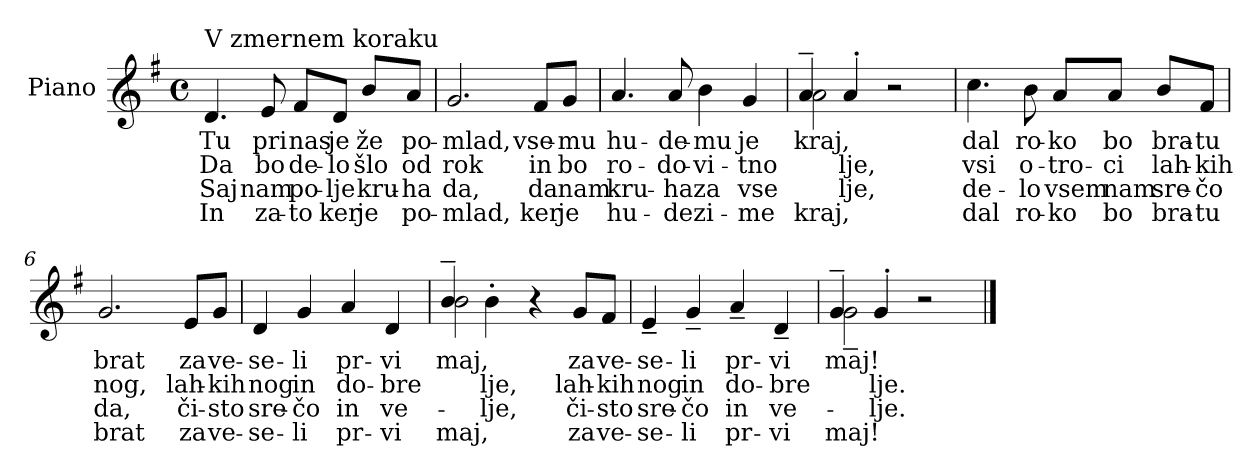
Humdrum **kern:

**kern	**text	**text	**text	**text
*part1	*part1	*part1	*part1	*part1
*staff1	*staff1	*staff1	*staff1	*staff1
*I"Piano	*	*	*	*
*I'Pno.	*	*	*	*
*clefG2	*	*	*	*
*k[f#]	*	*	*	*
*M4/4	*	*	*	*
*met(c)	*	*	*	*
=1	=1	=1	=1	=1
!LO:TX:t=V zmernem koraku	!	!	!	!
!	!LO:LY:b	!LO:LY:b	!LO:LY:b	!LO:LY:b
4.d/	Tu	Da	Saj	In
!	!LO:LY:b	!LO:LY:b	!LO:LY:b	!LO:LY:b
8e/	pri	bo	nam	za-
!	!LO:LY:b	!LO:LY:b	!LO:LY:b	!LO:LY:b
8f#/L	nas	de-	po-	-to
!	!LO:LY:b	!LO:LY:b	!LO:LY:b	!LO:LY:b
8d/J	je	-lo	-lje	ker
!	!LO:LY:b	!LO:LY:b	!LO:LY:b	!LO:LY:b
8b/L	že	šlo	kru-	je
!	!LO:LY:b	!LO:LY:b	!LO:LY:b	!LO:LY:b
8a/J	po-	od	-ha	po-
=2	=2	=2	=2	=2
!	!LO:LY:b	!LO:LY:b	!LO:LY:b	!LO:LY:b
2.g/	-mlad,	rok	da,	-mlad,
!	!LO:LY:b	!LO:LY:b	!LO:LY:b	!LO:LY:b
8f#/L	vse-	in	da	ker
!	!LO:LY:b	!LO:LY:b	!LO:LY:b	!LO:LY:b
8g/J	-mu	bo	nam	je
=3	=3	=3	=3	=3
!	!LO:LY:b	!LO:LY:b	!LO:LY:b	!LO:LY:b
4.a/	hu-	ro-	kru-	hu-
!	!LO:LY:b	!LO:LY:b	!LO:LY:b	!LO:LY:b
8a/	-de-	-do-	-ha	-de
!	!LO:LY:b	!LO:LY:b	!LO:LY:b	!LO:LY:b
4b\	-mu	-vi-	za	zi-
!	!LO:LY:b	!LO:LY:b	!LO:LY:b	!LO:LY:b
4g/	je	-tno	vse	-me
=4	=4	=4	=4	=4
!	!	!LO:LY:b	!LO:LY:b	!
*^	*	*	*	*
!	!	!LO:LY:b	!	!	!LO:LY:b
4a~/	2a\	kraj,	.	.	kraj,
!	!	!	!LO:LY:b	!LO:LY:b	!
4a'/	.	.	-lje,	-lje,	.
2r	2ryy	.	.	.	.
!!LO:LB:g=z	!!
=5	=5	=5	=5	=5	=5
!	!	!LO:LY:b	!LO:LY:b	!LO:LY:b	!LO:LY:b
*v	*v	*	*	*	*
4.cc\	dal	vsi	de-	dal
!	!LO:LY:b	!LO:LY:b	!LO:LY:b	!LO:LY:b
8b\	ro-	o-	-lo	ro-
!	!LO:LY:b	!LO:LY:b	!LO:LY:b	!LO:LY:b
8a/L	-ko	-tro-	vsem	-ko
!	!LO:LY:b	!LO:LY:b	!LO:LY:b	!LO:LY:b
8a/J	bo	-ci	nam	bo
!	!LO:LY:b	!LO:LY:b	!LO:LY:b	!LO:LY:b
8b/L	bra-	lah-	sre-	bra-
!	!LO:LY:b	!LO:LY:b	!LO:LY:b	!LO:LY:b
8f#/J	-tu	-kih	-čo	-tu
=6	=6	=6	=6	=6
!	!LO:LY:b	!LO:LY:b	!LO:LY:b	!LO:LY:b
2.g/	brat	nog,	da,	brat
!	!LO:LY:b	!LO:LY:b	!LO:LY:b	!LO:LY:b
8e/L	za	lah-	či-	za
!	!LO:LY:b	!LO:LY:b	!LO:LY:b	!LO:LY:b
8g/J	ve-	-kih	-sto	ve-
=7	=7	=7	=7	=7
!	!LO:LY:b	!LO:LY:b	!LO:LY:b	!LO:LY:b
4d/	-se-	nog	sre-	-se-
!	!LO:LY:b	!LO:LY:b	!LO:LY:b	!LO:LY:b
4g/	-li	in	-čo	-li
!	!LO:LY:b	!LO:LY:b	!LO:LY:b	!LO:LY:b
4a/	pr-	do-	in	pr-
!	!LO:LY:b	!LO:LY:b	!LO:LY:b	!LO:LY:b
4d/	-vi	-bre	ve-	-vi
=8	=8	=8	=8	=8
!	!	!LO:LY:b	!LO:LY:b	!
*^	*	*	*	*
!	!	!LO:LY:b	!	!	!LO:LY:b
4b~/	2b\	maj,	.	.	maj,
!	!	!	!LO:LY:b	!LO:LY:b	!
4b'\	.	.	-lje,	-lje,	.
4r	2ryy	.	.	.	.
!	!	!LO:LY:b	!LO:LY:b	!LO:LY:b	!LO:LY:b
8g/L	.	za	lah-	či-	za
!	!	!LO:LY:b	!LO:LY:b	!LO:LY:b	!LO:LY:b
8f#/J	.	ve-	-kih	-sto	ve-
*v	*v	*	*	*	*
!!LO:LB:g=z
=9	=9	=9	=9	=9
!	!LO:LY:b	!LO:LY:b	!LO:LY:b	!LO:LY:b
4e~/	-se-	nog	sre-	-se-
!	!LO:LY:b	!LO:LY:b	!LO:LY:b	!LO:LY:b
4g~/	-li	in	-čo	-li
!	!LO:LY:b	!LO:LY:b	!LO:LY:b	!LO:LY:b
4a~/	pr-	do-	in	pr-
!	!LO:LY:b	!LO:LY:b	!LO:LY:b	!LO:LY:b
4d~/	-vi	-bre	ve-	-vi
=10	=10	=10	=10	=10
!	!	!LO:LY:b	!LO:LY:b	!
*^	*	*	*	*
!	!	!LO:LY:b	!	!	!LO:LY:b
4g~/	2g~\	maj!	.	.	maj!
!	!	!	!LO:LY:b	!LO:LY:b	!
4g'/	.	.	-lje.	-lje.	.
2r	2ryy	.	.	.	.
*v	*v	*	*	*	*
==	==	==	==	==
*-	*-	*-	*-	*-
